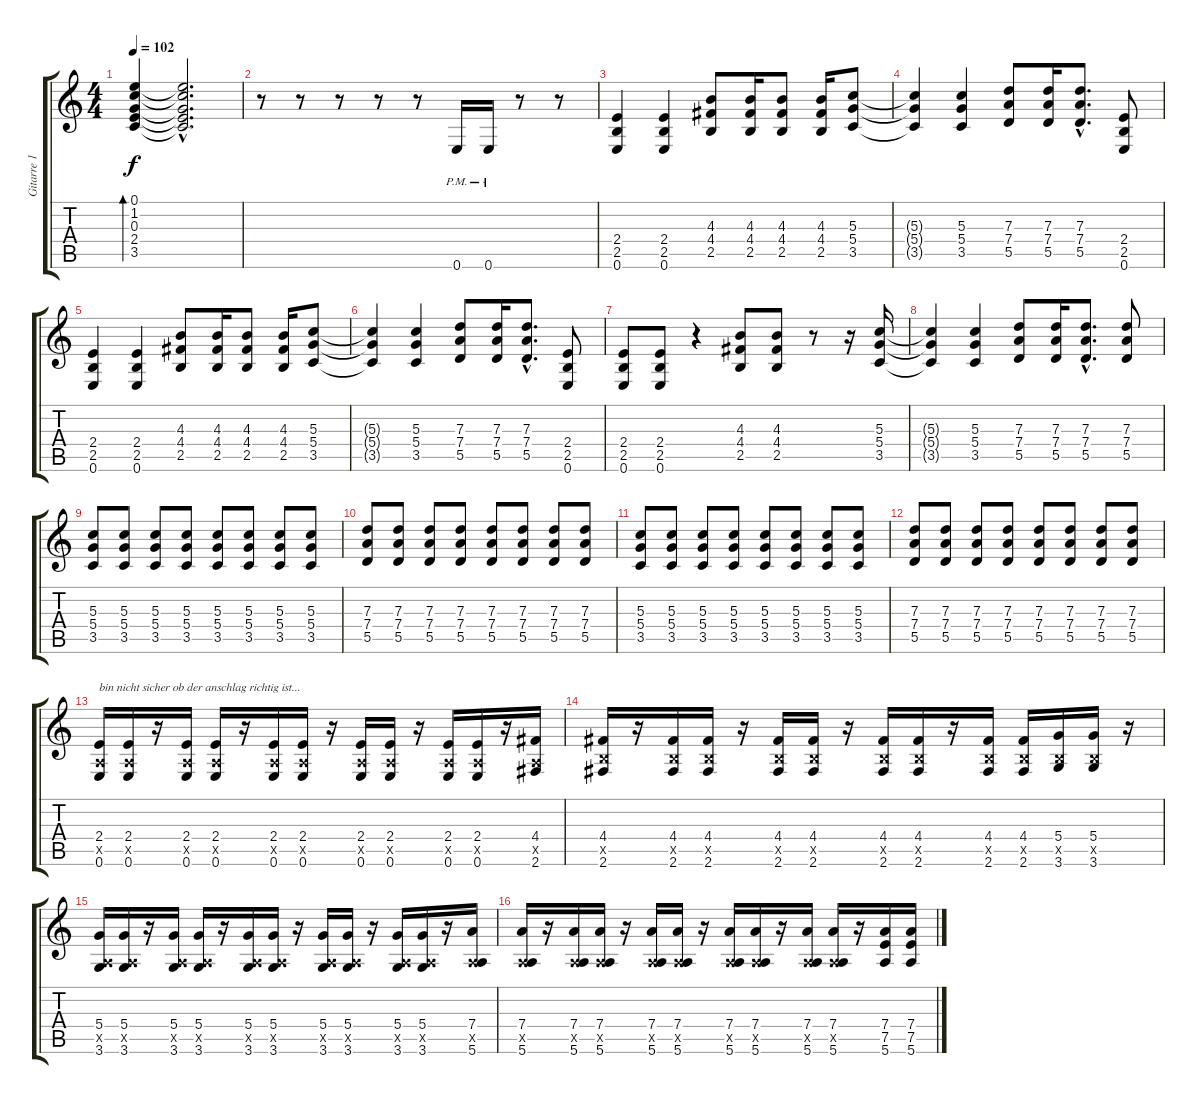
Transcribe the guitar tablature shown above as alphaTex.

\track ("Gitarre 1" "Gitarre 1") {instrument electricguitarclean}
\staff {score tabs}
\tuning (E4 B3 G3 D3 A2 E2) {hide}
\ts (4 4)
\tempo 102
\clef g2
\ks c
(0.1 1.2 0.3 2.4 3.5).4{bd 240 dy f} (0.1{hac t} 1.2{hac t} 0.3{hac t} 2.4{hac t} 3.5{hac t}).2{d} |
r.8 r.8 r.8 r.8 r.8 0.6{pm}.16{volume 16 instrument distortionguitar} 0.6{pm}.16 r.8 r.8 |
(2.4 2.5 0.6).4{instrument distortionguitar} (2.4 2.5 0.6).4 (4.3 4.4 2.5).8 (4.3 4.4 2.5).16 (4.3 4.4 2.5).8 (4.3 4.4 2.5).16 (5.3 5.4 3.5).8 |
(5.3{t} 5.4{t} 3.5{t}).4 (5.3 5.4 3.5).4 (7.3 7.4 5.5).8 (7.3 7.4 5.5).16 (7.3{hac} 7.4{hac} 5.5{hac}).8{d} (2.4 2.5 0.6).8 |
(2.4 2.5 0.6).4{instrument distortionguitar} (2.4 2.5 0.6).4 (4.3 4.4 2.5).8 (4.3 4.4 2.5).16 (4.3 4.4 2.5).8 (4.3 4.4 2.5).16 (5.3 5.4 3.5).8 |
(5.3{t} 5.4{t} 3.5{t}).4 (5.3 5.4 3.5).4 (7.3 7.4 5.5).8 (7.3 7.4 5.5).16 (7.3{hac} 7.4{hac} 5.5{hac}).8{d} (2.4 2.5 0.6).8 |
(2.4 2.5 0.6).8{instrument distortionguitar} (2.4 2.5 0.6).8 r.4 (4.3 4.4 2.5).8 (4.3 4.4 2.5).8 r.8 r.16 (5.3 5.4 3.5).16 |
(5.3{t} 5.4{t} 3.5{t}).4 (5.3 5.4 3.5).4 (7.3 7.4 5.5).8 (7.3 7.4 5.5).16 (7.3{hac} 7.4{hac} 5.5{hac}).8{d} (7.3 7.4 5.5).8 |
(5.3 5.4 3.5).8 (5.3 5.4 3.5).8 (5.3 5.4 3.5).8 (5.3 5.4 3.5).8 (5.3 5.4 3.5).8 (5.3 5.4 3.5).8 (5.3 5.4 3.5).8 (5.3 5.4 3.5).8 |
(7.3 7.4 5.5).8 (7.3 7.4 5.5).8 (7.3 7.4 5.5).8 (7.3 7.4 5.5).8 (7.3 7.4 5.5).8 (7.3 7.4 5.5).8 (7.3 7.4 5.5).8 (7.3 7.4 5.5).8 |
(5.3 5.4 3.5).8 (5.3 5.4 3.5).8 (5.3 5.4 3.5).8 (5.3 5.4 3.5).8 (5.3 5.4 3.5).8 (5.3 5.4 3.5).8 (5.3 5.4 3.5).8 (5.3 5.4 3.5).8 |
(7.3 7.4 5.5).8 (7.3 7.4 5.5).8 (7.3 7.4 5.5).8 (7.3 7.4 5.5).8 (7.3 7.4 5.5).8 (7.3 7.4 5.5).8 (7.3 7.4 5.5).8 (7.3 7.4 5.5).8 |
(2.4 0.5{x} 0.6).16{txt "bin nicht sicher ob der anschlag richtig ist..." instrument distortionguitar} (2.4 0.5{x} 0.6).16 r.16 (2.4 0.5{x} 0.6).16 (2.4 0.5{x} 0.6).16 r.16 (2.4 0.5{x} 0.6).16 (2.4 0.5{x} 0.6).16 r.16 (2.4 0.5{x} 0.6).16 (2.4 0.5{x} 0.6).16 r.16 (2.4 0.5{x} 0.6).16 (2.4 0.5{x} 0.6).16 r.16 (4.4 0.5{x} 2.6).16 |
(4.4 2.5{x} 2.6).16 r.16 (4.4 2.5{x} 2.6).16 (4.4 2.5{x} 2.6).16 r.16 (4.4 2.5{x} 2.6).16 (4.4 2.5{x} 2.6).16 r.16 (4.4 2.5{x} 2.6).16 (4.4 2.5{x} 2.6).16 r.16 (4.4 2.5{x} 2.6).16 (4.4 2.5{x} 2.6).16 (5.4 2.5{x} 3.6).16 (5.4 2.5{x} 3.6).16 r.16 |
(5.4 0.5{x} 3.6).16{instrument distortionguitar} (5.4 0.5{x} 3.6).16 r.16 (5.4 0.5{x} 3.6).16 (5.4 0.5{x} 3.6).16 r.16 (5.4 0.5{x} 3.6).16 (5.4 0.5{x} 3.6).16 r.16 (5.4 0.5{x} 3.6).16 (5.4 0.5{x} 3.6).16 r.16 (5.4 0.5{x} 3.6).16 (5.4 0.5{x} 3.6).16 r.16 (7.4 0.5{x} 5.6).16 |
(7.4 0.5{x} 5.6).16 r.16 (7.4 0.5{x} 5.6).16 (7.4 0.5{x} 5.6).16 r.16 (7.4 0.5{x} 5.6).16 (7.4 0.5{x} 5.6).16 r.16 (7.4 0.5{x} 5.6).16 (7.4 0.5{x} 5.6).16 r.16 (7.4 0.5{x} 5.6).16 (7.4 0.5{x} 5.6).16 r.16 (7.4 7.5 5.6).16 (7.4 7.5 5.6).16
